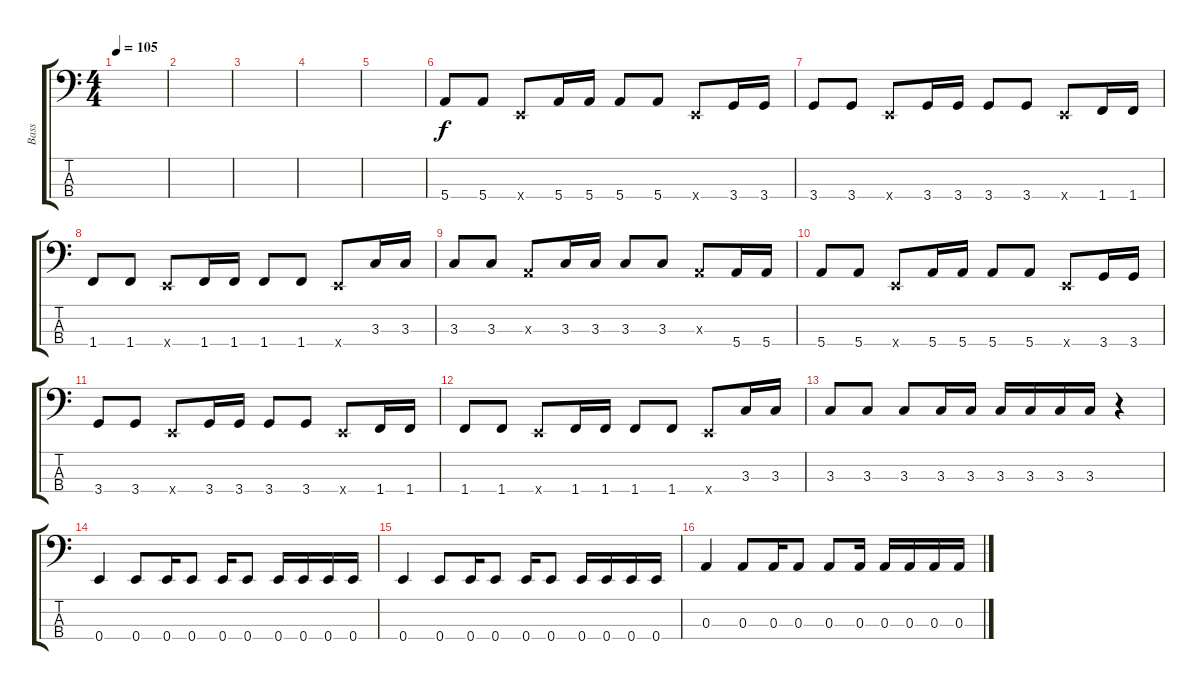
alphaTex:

\track ("Bass" "Bass") {instrument electricbassfinger}
\staff {score tabs}
\tuning (G2 D2 A1 E1) {hide}
\ts (4 4)
\tempo 105
\clef f4
\ks c
|
|
|
|
|
5.4.8 5.4.8 0.4{x}.8 5.4.16 5.4.16 5.4.8 5.4.8 0.4{x}.8 3.4.16 3.4.16 |
3.4.8 3.4.8 0.4{x}.8 3.4.16 3.4.16 3.4.8 3.4.8 0.4{x}.8 1.4.16 1.4.16 |
1.4.8 1.4.8 0.4{x}.8 1.4.16 1.4.16 1.4.8 1.4.8 0.4{x}.8 3.3.16 3.3.16 |
3.3.8 3.3.8 0.3{x}.8 3.3.16 3.3.16 3.3.8 3.3.8 0.3{x}.8 5.4.16 5.4.16 |
5.4.8 5.4.8 0.4{x}.8 5.4.16 5.4.16 5.4.8 5.4.8 0.4{x}.8 3.4.16 3.4.16 |
3.4.8 3.4.8 0.4{x}.8 3.4.16 3.4.16 3.4.8 3.4.8 0.4{x}.8 1.4.16 1.4.16 |
1.4.8 1.4.8 0.4{x}.8 1.4.16 1.4.16 1.4.8 1.4.8 0.4{x}.8 3.3.16 3.3.16 |
3.3.8 3.3.8 3.3.8 3.3.16 3.3.16 3.3.16 3.3.16 3.3.16 3.3.16 r.4 |
0.4.4 0.4.8 0.4.16 0.4.8 0.4.16 0.4.8 0.4.16 0.4.16 0.4.16 0.4.16 |
0.4.4 0.4.8 0.4.16 0.4.8 0.4.16 0.4.8 0.4.16 0.4.16 0.4.16 0.4.16 |
0.3.4 0.3.8 0.3.16 0.3.8 0.3.8 0.3.16 0.3.16 0.3.16 0.3.16 0.3.16
